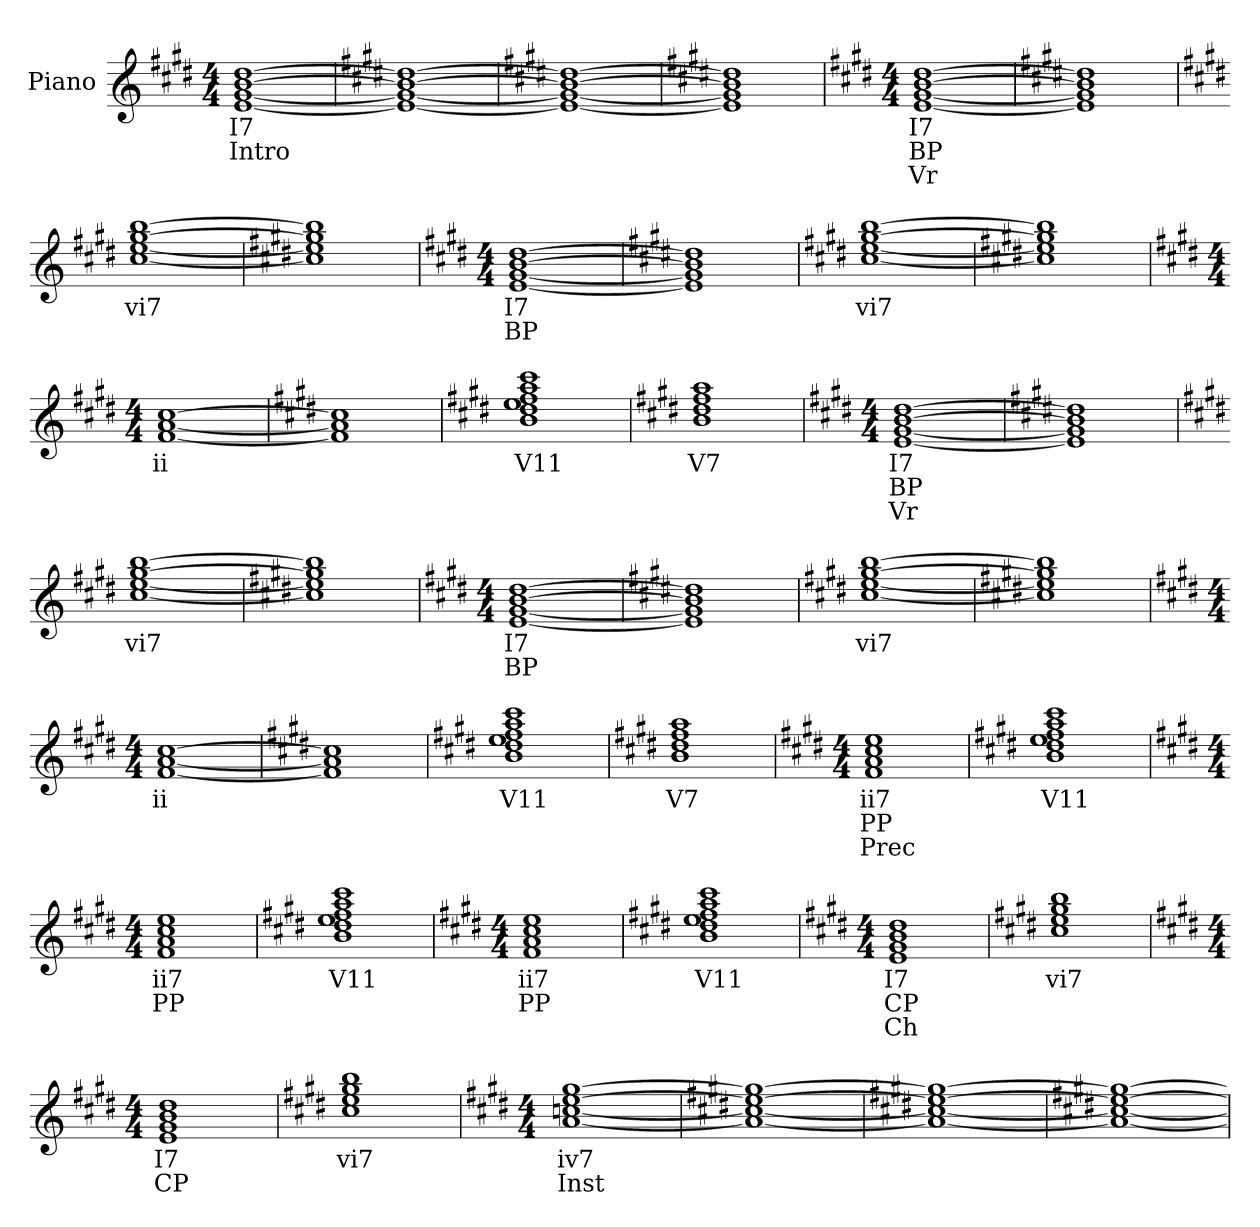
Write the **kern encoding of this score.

**kern	**text	**text	**text
*part1	*part1	*part1	*part1
*staff1	*staff1	*staff1	*staff1
*I"Piano	*	*	*
*I'Pno	*	*	*
*k[f#c#g#d#]	*	*	*
*E:	*	*	*
*M4/4	*	*	*
=	=	=	=
[1e [1g# [1b [1dd#	I7	Intro	.
=	=	=	=
*k[f#c#g#d#]	*	*	*
*E:	*	*	*
1e_ 1g#_ 1b_ 1dd#_	.	.	.
=	=	=	=
*k[f#c#g#d#]	*	*	*
*E:	*	*	*
1e_ 1g#_ 1b_ 1dd#_	.	.	.
=	=	=	=
*k[f#c#g#d#]	*	*	*
*E:	*	*	*
1e] 1g#] 1b] 1dd#]	.	.	.
=	=	=	=
*k[f#c#g#d#]	*	*	*
*E:	*	*	*
*M4/4	*	*	*
[1e [1g# [1b [1dd#	I7	BP	Vr
=	=	=	=
*k[f#c#g#d#]	*	*	*
*E:	*	*	*
1e] 1g#] 1b] 1dd#]	.	.	.
=	=	=	=
*k[f#c#g#d#]	*	*	*
*E:	*	*	*
[1cc# [1ee [1gg# [1bb	vi7	.	.
=	=	=	=
*k[f#c#g#d#]	*	*	*
*E:	*	*	*
1cc#] 1ee] 1gg#] 1bb]	.	.	.
=	=	=	=
*k[f#c#g#d#]	*	*	*
*E:	*	*	*
*M4/4	*	*	*
[1e [1g# [1b [1dd#	I7	BP	.
=	=	=	=
*k[f#c#g#d#]	*	*	*
*E:	*	*	*
1e] 1g#] 1b] 1dd#]	.	.	.
=	=	=	=
*k[f#c#g#d#]	*	*	*
*E:	*	*	*
[1cc# [1ee [1gg# [1bb	vi7	.	.
=	=	=	=
*k[f#c#g#d#]	*	*	*
*E:	*	*	*
1cc#] 1ee] 1gg#] 1bb]	.	.	.
=	=	=	=
*k[f#c#g#d#]	*	*	*
*E:	*	*	*
*M4/4	*	*	*
[1f# [1a [1cc#	ii	.	.
=	=	=	=
*k[f#c#g#d#]	*	*	*
*E:	*	*	*
1f#] 1a] 1cc#]	.	.	.
=	=	=	=
*k[f#c#g#d#]	*	*	*
*E:	*	*	*
1b 1dd# 1ff# 1aa 1ccc# 1ee	V11	.	.
=	=	=	=
*k[f#c#g#d#]	*	*	*
*E:	*	*	*
1b 1dd# 1ff# 1aa	V7	.	.
=	=	=	=
*k[f#c#g#d#]	*	*	*
*E:	*	*	*
*M4/4	*	*	*
[1e [1g# [1b [1dd#	I7	BP	Vr
=	=	=	=
*k[f#c#g#d#]	*	*	*
*E:	*	*	*
1e] 1g#] 1b] 1dd#]	.	.	.
=	=	=	=
*k[f#c#g#d#]	*	*	*
*E:	*	*	*
[1cc# [1ee [1gg# [1bb	vi7	.	.
=	=	=	=
*k[f#c#g#d#]	*	*	*
*E:	*	*	*
1cc#] 1ee] 1gg#] 1bb]	.	.	.
=	=	=	=
*k[f#c#g#d#]	*	*	*
*E:	*	*	*
*M4/4	*	*	*
[1e [1g# [1b [1dd#	I7	BP	.
=	=	=	=
*k[f#c#g#d#]	*	*	*
*E:	*	*	*
1e] 1g#] 1b] 1dd#]	.	.	.
=	=	=	=
*k[f#c#g#d#]	*	*	*
*E:	*	*	*
[1cc# [1ee [1gg# [1bb	vi7	.	.
=	=	=	=
*k[f#c#g#d#]	*	*	*
*E:	*	*	*
1cc#] 1ee] 1gg#] 1bb]	.	.	.
=	=	=	=
*k[f#c#g#d#]	*	*	*
*E:	*	*	*
*M4/4	*	*	*
[1f# [1a [1cc#	ii	.	.
=	=	=	=
*k[f#c#g#d#]	*	*	*
*E:	*	*	*
1f#] 1a] 1cc#]	.	.	.
=	=	=	=
*k[f#c#g#d#]	*	*	*
*E:	*	*	*
1b 1dd# 1ff# 1aa 1ccc# 1ee	V11	.	.
=	=	=	=
*k[f#c#g#d#]	*	*	*
*E:	*	*	*
1b 1dd# 1ff# 1aa	V7	.	.
=	=	=	=
*k[f#c#g#d#]	*	*	*
*E:	*	*	*
*M4/4	*	*	*
1f# 1a 1cc# 1ee	ii7	PP	Prec
=	=	=	=
*k[f#c#g#d#]	*	*	*
*E:	*	*	*
1b 1dd# 1ff# 1aa 1ccc# 1ee	V11	.	.
=	=	=	=
*k[f#c#g#d#]	*	*	*
*E:	*	*	*
*M4/4	*	*	*
1f# 1a 1cc# 1ee	ii7	PP	.
=	=	=	=
*k[f#c#g#d#]	*	*	*
*E:	*	*	*
1b 1dd# 1ff# 1aa 1ccc# 1ee	V11	.	.
=	=	=	=
*k[f#c#g#d#]	*	*	*
*E:	*	*	*
*M4/4	*	*	*
1f# 1a 1cc# 1ee	ii7	PP	.
=	=	=	=
*k[f#c#g#d#]	*	*	*
*E:	*	*	*
1b 1dd# 1ff# 1aa 1ccc# 1ee	V11	.	.
=	=	=	=
*k[f#c#g#d#]	*	*	*
*E:	*	*	*
*M4/4	*	*	*
1e 1g# 1b 1dd#	I7	CP	Ch
=	=	=	=
*k[f#c#g#d#]	*	*	*
*E:	*	*	*
1cc# 1ee 1gg# 1bb	vi7	.	.
=	=	=	=
*k[f#c#g#d#]	*	*	*
*E:	*	*	*
*M4/4	*	*	*
1e 1g# 1b 1dd#	I7	CP	.
=	=	=	=
*k[f#c#g#d#]	*	*	*
*E:	*	*	*
1cc# 1ee 1gg# 1bb	vi7	.	.
=	=	=	=
*k[f#c#g#d#]	*	*	*
*E:	*	*	*
*M4/4	*	*	*
[1a [1ccn [1ee [1gg#	iv7	Inst	.
=	=	=	=
*k[f#c#g#d#]	*	*	*
*E:	*	*	*
1a_ 1ccn_ 1ee_ 1gg#_	.	.	.
=	=	=	=
*k[f#c#g#d#]	*	*	*
*E:	*	*	*
1a_ 1ccn_ 1ee_ 1gg#_	.	.	.
=	=	=	=
*k[f#c#g#d#]	*	*	*
*E:	*	*	*
1a_ 1ccn_ 1ee_ 1gg#_	.	.	.
=	=	=	=
*-	*-	*-	*-
